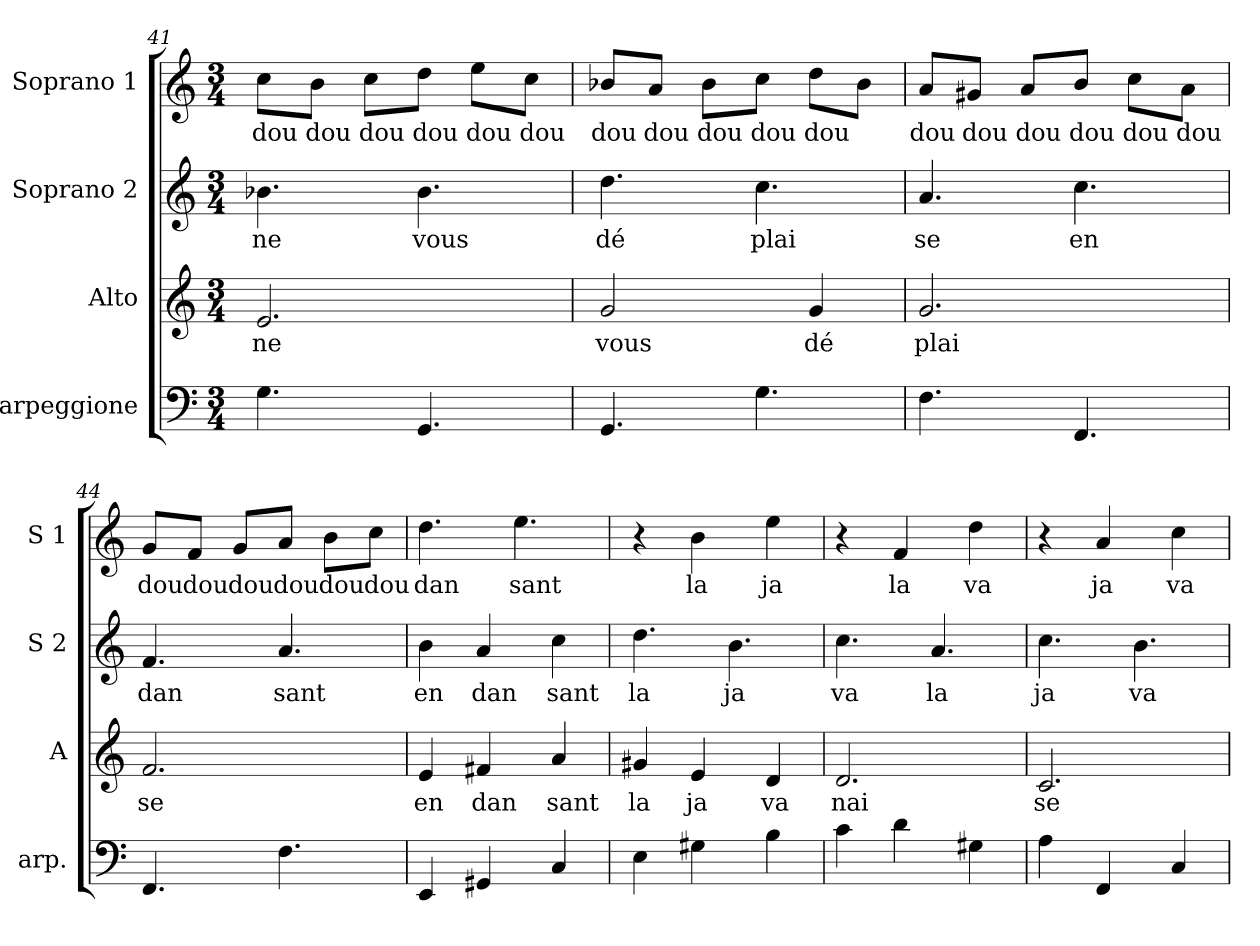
**kern	**kern	**text	**kern	**text	**kern	**text
*part4	*part3	*part3	*part2	*part2	*part1	*part1
*staff4	*staff3	*staff3	*staff2	*staff2	*staff1	*staff1
*I"arpeggione	*I"Alto	*	*I"Soprano 2	*	*I"Soprano 1	*
*I'arp.	*I'A	*	*I'S 2	*	*I'S 1	*
*clefF4	*clefG2	*	*clefG2	*	*clefG2	*
*k[]	*k[]	*	*k[]	*	*k[]	*
*C:	*C:	*	*C:	*	*C:	*
*M3/4	*M3/4	*	*M3/4	*	*M3/4	*
=41	=41	=41	=41	=41	=41	=41
!	!	!LO:LY:b	!	!	!	!
!	!	!	!	!LO:LY:b	!	!
!	!	!	!	!	!	!LO:LY:b
4.G\	2.e/	ne	4.b-X\	ne	8cc\L	dou
!	!	!	!	!	!	!LO:LY:b
.	.	.	.	.	8b\J	dou
!	!	!	!	!	!	!LO:LY:b
.	.	.	.	.	8cc\L	dou
!	!	!	!	!LO:LY:b	!	!
!	!	!	!	!	!	!LO:LY:b
4.GG/	.	.	4.b-\	vous	8dd\J	dou
!	!	!	!	!	!	!LO:LY:b
.	.	.	.	.	8ee\L	dou
!	!	!	!	!	!	!LO:LY:b
.	.	.	.	.	8cc\J	dou
=42	=42	=42	=42	=42	=42	=42
!	!	!LO:LY:b	!	!	!	!
!	!	!	!	!LO:LY:b	!	!
!	!	!	!	!	!	!LO:LY:b
4.GG/	2g/	vous	4.dd\	dé	8b-X/L	dou
!	!	!	!	!	!	!LO:LY:b
.	.	.	.	.	8a/J	dou
!	!	!	!	!	!	!LO:LY:b
.	.	.	.	.	8b-\L	dou
!	!	!	!	!LO:LY:b	!	!
!	!	!	!	!	!	!LO:LY:b
4.G\	.	.	4.cc\	plai	8cc\J	dou
!	!	!LO:LY:b	!	!	!	!
!	!	!	!	!	!	!LO:LY:b
.	4g/	dé	.	.	8dd\L	dou
.	.	.	.	.	8b-\J	.
=43	=43	=43	=43	=43	=43	=43
!	!	!LO:LY:b	!	!	!	!
!	!	!	!	!LO:LY:b	!	!
!	!	!	!	!	!	!LO:LY:b
4.F\	2.g/	plai	4.a/	se	8a/L	dou
!	!	!	!	!	!	!LO:LY:b
.	.	.	.	.	8g#X/J	dou
!	!	!	!	!	!	!LO:LY:b
.	.	.	.	.	8a/L	dou
!	!	!	!	!LO:LY:b	!	!
!	!	!	!	!	!	!LO:LY:b
4.FF/	.	.	4.cc\	en	8b/J	dou
!	!	!	!	!	!	!LO:LY:b
.	.	.	.	.	8cc\L	dou
!	!	!	!	!	!	!LO:LY:b
.	.	.	.	.	8a\J	dou
!!LO:LB:g=z
=44	=44	=44	=44	=44	=44	=44
!	!	!LO:LY:b	!	!	!	!
!	!	!	!	!LO:LY:b	!	!
!	!	!	!	!	!	!LO:LY:b
4.FF/	2.f/	se	4.f/	dan	8g/L	dou
!	!	!	!	!	!	!LO:LY:b
.	.	.	.	.	8f/J	dou
!	!	!	!	!	!	!LO:LY:b
.	.	.	.	.	8g/L	dou
!	!	!	!	!LO:LY:b	!	!
!	!	!	!	!	!	!LO:LY:b
4.F\	.	.	4.a/	sant	8a/J	dou
!	!	!	!	!	!	!LO:LY:b
.	.	.	.	.	8b\L	dou
!	!	!	!	!	!	!LO:LY:b
.	.	.	.	.	8cc\J	dou
=45	=45	=45	=45	=45	=45	=45
!	!	!LO:LY:b	!	!	!	!
!	!	!	!	!LO:LY:b	!	!
!	!	!	!	!	!	!LO:LY:b
4EE/	4e/	en	4b\	en	4.dd\	dan
!	!	!LO:LY:b	!	!	!	!
!	!	!	!	!LO:LY:b	!	!
4GG#X/	4f#X/	dan	4a/	dan	.	.
!	!	!	!	!	!	!LO:LY:b
.	.	.	.	.	4.ee\	sant
!	!	!LO:LY:b	!	!	!	!
!	!	!	!	!LO:LY:b	!	!
4C/	4a/	sant	4cc\	sant	.	.
=46	=46	=46	=46	=46	=46	=46
!	!	!LO:LY:b	!	!	!	!
!	!	!	!	!LO:LY:b	!	!
4E\	4g#X/	la	4.dd\	la	4r	.
!	!	!LO:LY:b	!	!	!	!
!	!	!	!	!	!	!LO:LY:b
4G#X\	4e/	ja	.	.	4b\	la
!	!	!	!	!LO:LY:b	!	!
.	.	.	4.b\	ja	.	.
!	!	!LO:LY:b	!	!	!	!
!	!	!	!	!	!	!LO:LY:b
4B\	4d/	va	.	.	4ee\	ja
=47	=47	=47	=47	=47	=47	=47
!	!	!LO:LY:b	!	!	!	!
!	!	!	!	!LO:LY:b	!	!
4c\	2.d/	nai	4.cc\	va	4r	.
!	!	!	!	!	!	!LO:LY:b
4d\	.	.	.	.	4f/	la
!	!	!	!	!LO:LY:b	!	!
.	.	.	4.a/	la	.	.
!	!	!	!	!	!	!LO:LY:b
4G#X\	.	.	.	.	4dd\	va
=48	=48	=48	=48	=48	=48	=48
!	!	!LO:LY:b	!	!	!	!
!	!	!	!	!LO:LY:b	!	!
4A\	2.c/	se	4.cc\	ja	4r	.
!	!	!	!	!	!	!LO:LY:b
4FF/	.	.	.	.	4a/	ja
!	!	!	!	!LO:LY:b	!	!
.	.	.	4.b\	va	.	.
!	!	!	!	!	!	!LO:LY:b
4C/	.	.	.	.	4cc\	va
=	=	=	=	=	=	=
*-	*-	*-	*-	*-	*-	*-
